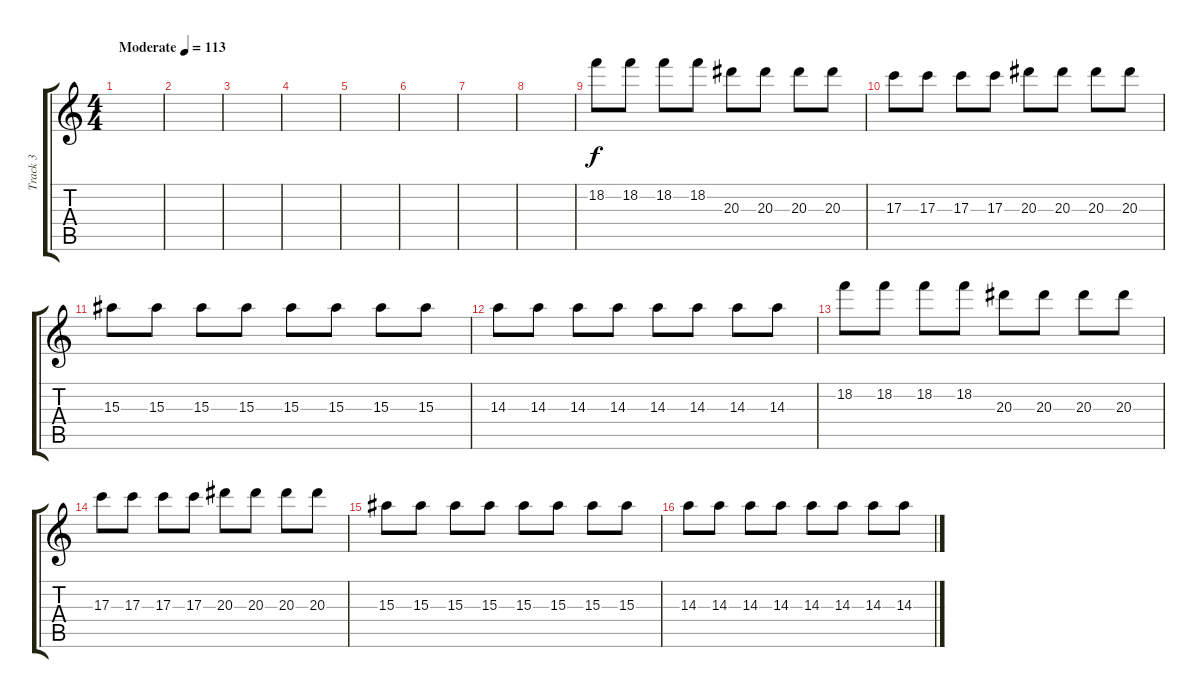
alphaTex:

\track ("Track 3" "Track 3") {instrument electricguitarclean}
\staff {score tabs}
\tuning (E4 B3 G3 D3 A2 E2) {hide}
\ts (4 4)
\tempo (113 "Moderate")
\clef g2
\ks c
|
|
|
|
|
|
|
|
18.2.8 18.2.8 18.2.8 18.2.8 20.3.8 20.3.8 20.3.8 20.3.8 |
17.3.8 17.3.8 17.3.8 17.3.8 20.3.8 20.3.8 20.3.8 20.3.8 |
15.3.8 15.3.8 15.3.8 15.3.8 15.3.8 15.3.8 15.3.8 15.3.8 |
14.3.8 14.3.8 14.3.8 14.3.8 14.3.8 14.3.8 14.3.8 14.3.8 |
18.2.8 18.2.8 18.2.8 18.2.8 20.3.8 20.3.8 20.3.8 20.3.8 |
17.3.8 17.3.8 17.3.8 17.3.8 20.3.8 20.3.8 20.3.8 20.3.8 |
15.3.8 15.3.8 15.3.8 15.3.8 15.3.8 15.3.8 15.3.8 15.3.8 |
14.3.8 14.3.8 14.3.8 14.3.8 14.3.8 14.3.8 14.3.8 14.3.8
